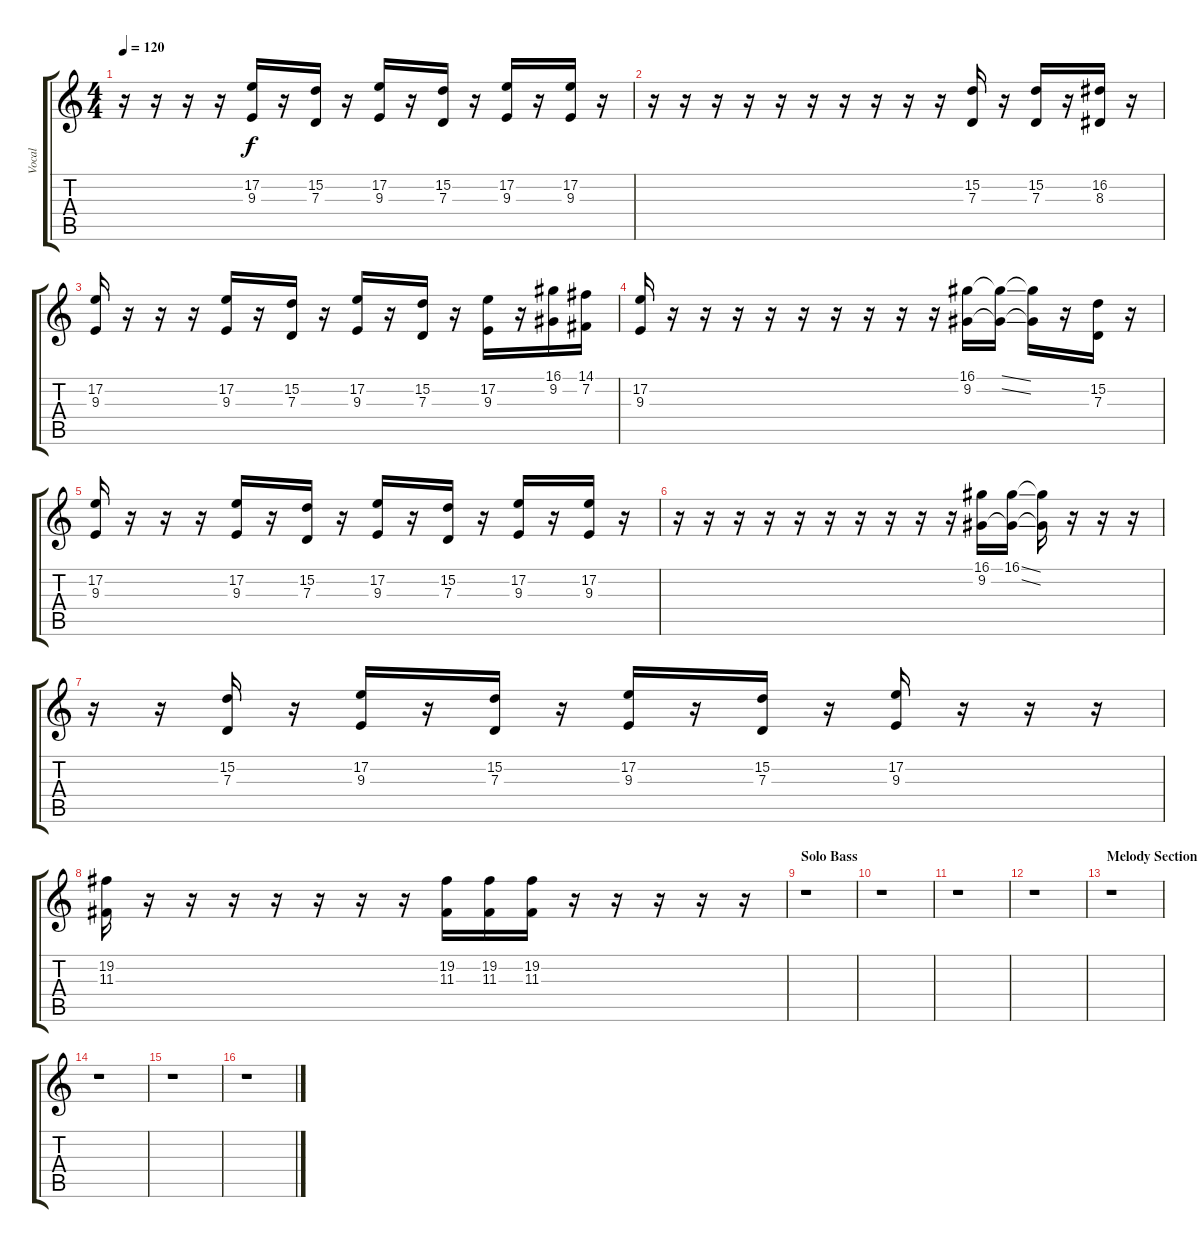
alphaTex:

\track ("Vocal" "Vocal") {instrument synthbrass1}
\staff {score tabs}
\tuning (E4 B3 G3 D3 A2 E2) {hide}
\ts (4 4)
\tempo 120
\clef g2
\ks c
r.16{dy f} r.16 r.16 r.16 (17.2 9.3).16 r.16 (15.2 7.3).16 r.16 (17.2 9.3).16 r.16 (15.2 7.3).16 r.16 (17.2 9.3).16 r.16 (17.2 9.3).16 r.16 |
r.16 r.16 r.16 r.16 r.16 r.16 r.16 r.16 r.16 r.16 (15.2 7.3).16 r.16 (15.2 7.3).16 r.16 (16.2 8.3).16 r.16 |
(17.2 9.3).16 r.16 r.16 r.16 (17.2 9.3).16 r.16 (15.2 7.3).16 r.16 (17.2 9.3).16 r.16 (15.2 7.3).16 r.16 (17.2 9.3).16 r.16 (16.1 9.2).16 (14.1 7.2).16 |
(17.2 9.3).16 r.16 r.16 r.16 r.16 r.16 r.16 r.16 r.16 r.16 (16.1 9.2).16 (16.1{ss t} 9.2{ss t}).16 (16.1{t} 9.2{t}).16 r.16 (15.2 7.3).16 r.16 |
(17.2 9.3).16 r.16 r.16 r.16 (17.2 9.3).16 r.16 (15.2 7.3).16 r.16 (17.2 9.3).16 r.16 (15.2 7.3).16 r.16 (17.2 9.3).16 r.16 (17.2 9.3).16 r.16 |
r.16 r.16 r.16 r.16 r.16 r.16 r.16 r.16 r.16 r.16 (16.1 9.2).16 (16.1{ss} 9.2{ss t}).16 (16.1{t} 9.2{t}).16 r.16 r.16 r.16 |
r.16 r.16 (15.2 7.3).16 r.16 (17.2 9.3).16 r.16 (15.2 7.3).16 r.16 (17.2 9.3).16 r.16 (15.2 7.3).16 r.16 (17.2 9.3).16 r.16 r.16 r.16 |
(19.2 11.3).16 r.16 r.16 r.16 r.16 r.16 r.16 r.16 (19.2 11.3).16 (19.2 11.3).16 (19.2 11.3).16 r.16 r.16 r.16 r.16 r.16 |
\section ("" "Solo Bass")
r.1 |
r.1 |
r.1 |
r.1 |
\section ("" "Melody Section")
r.1 |
r.1 |
r.1 |
r.1
